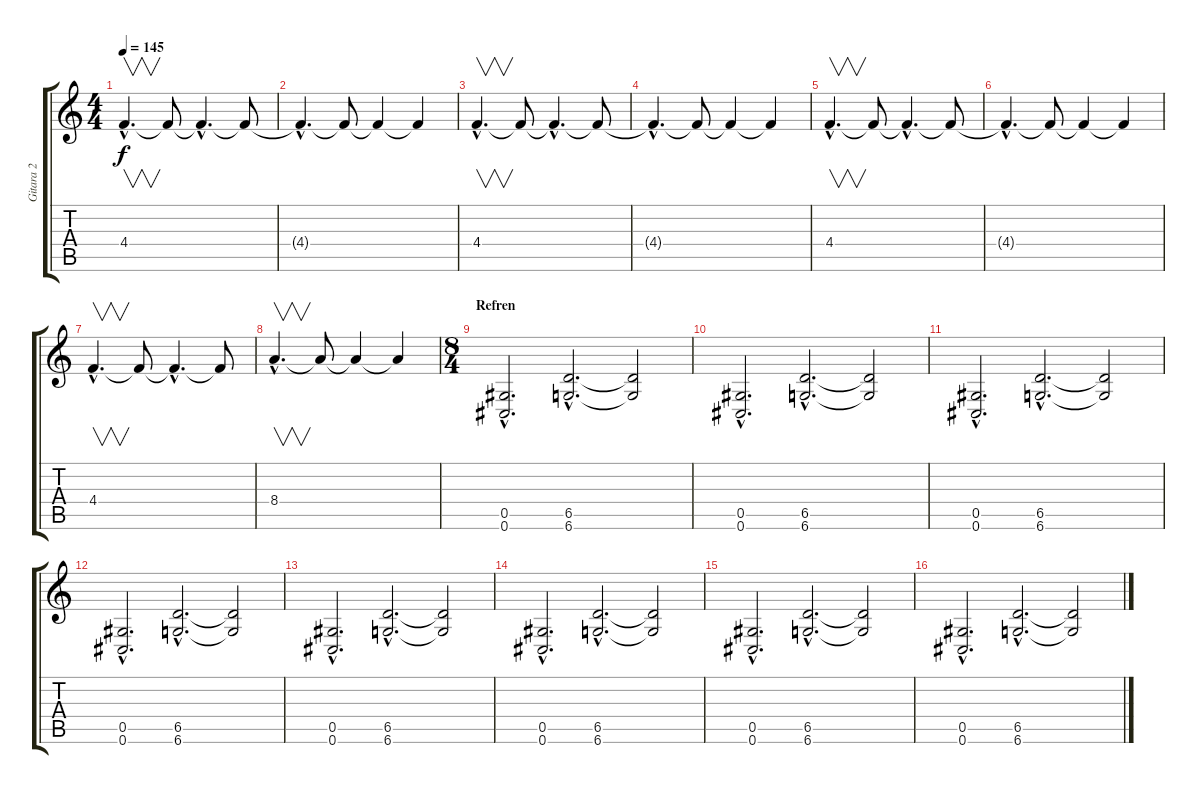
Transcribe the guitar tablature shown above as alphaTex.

\track ("Gitara 2" "Gitara 2") {instrument distortionguitar}
\staff {score tabs}
\tuning (Eb4 Bb3 Gb3 Db3 Ab2 Db2) {hide}
\ts (4 4)
\tempo 145
\clef g2
\ks c
4.4{hac}.4{v d dy f volume 16 instrument stringensemble1} 4.4{t}.8 4.4{hac t}.4{d} 4.4{t}.8 |
4.4{hac t}.4{d} 4.4{t}.8 4.4{t}.4 4.4{t}.4 |
4.4{hac}.4{v d volume 9 instrument stringensemble1} 4.4{t}.8 4.4{hac t}.4{d} 4.4{t}.8 |
4.4{hac t}.4{d} 4.4{t}.8 4.4{t}.4 4.4{t}.4 |
4.4{hac}.4{v d volume 16 instrument stringensemble1} 4.4{t}.8 4.4{hac t}.4{d} 4.4{t}.8 |
4.4{hac t}.4{d} 4.4{t}.8 4.4{t}.4 4.4{t}.4 |
4.4{hac}.4{v d volume 9 instrument stringensemble1} 4.4{t}.8 4.4{hac t}.4{d} 4.4{t}.8 |
8.4{hac}.4{v d volume 14 instrument stringensemble1} 8.4{t}.8 8.4{t}.4 8.4{t}.4{volume 16 instrument distortionguitar} |
\ts (8 4)
\section ("" "Refren")
(0.5{hac} 0.6{hac}).2{d} (6.5{hac} 6.6{hac}).2{d} (6.5{t} 6.6{t}).2 |
(0.5{hac} 0.6{hac}).2{d} (6.5{hac} 6.6{hac}).2{d} (6.5{t} 6.6{t}).2 |
(0.5{hac} 0.6{hac}).2{d} (6.5{hac} 6.6{hac}).2{d} (6.5{t} 6.6{t}).2 |
(0.5{hac} 0.6{hac}).2{d} (6.5{hac} 6.6{hac}).2{d} (6.5{t} 6.6{t}).2 |
(0.5{hac} 0.6{hac}).2{d} (6.5{hac} 6.6{hac}).2{d} (6.5{t} 6.6{t}).2 |
(0.5{hac} 0.6{hac}).2{d} (6.5{hac} 6.6{hac}).2{d} (6.5{t} 6.6{t}).2 |
(0.5{hac} 0.6{hac}).2{d} (6.5{hac} 6.6{hac}).2{d} (6.5{t} 6.6{t}).2 |
(0.5{hac} 0.6{hac}).2{d} (6.5{hac} 6.6{hac}).2{d} (6.5{t} 6.6{t}).2
